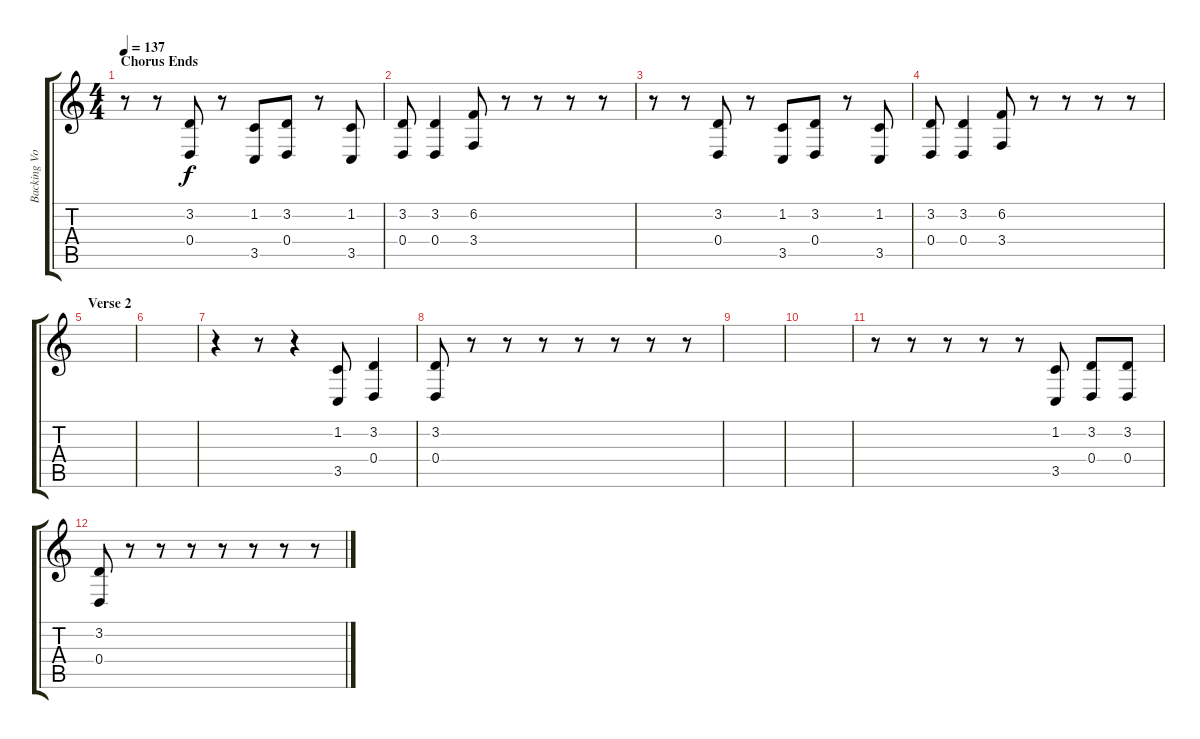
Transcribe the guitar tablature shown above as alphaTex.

\track ("Backing Vocals" "Backing Vo") {instrument viola}
\staff {score tabs}
\tuning (E4 B3 G3 D3 A2 E2) {hide}
\ts (4 4)
\section ("" "Chorus Ends")
\tempo 137
\clef g2
\ks c
r.8{dy f} r.8 (3.2 0.4).8 r.8 (1.2 3.5).8 (3.2 0.4).8 r.8 (1.2 3.5).8 |
(3.2 0.4).8 (3.2 0.4).4 (6.2 3.4).8 r.8 r.8 r.8 r.8 |
r.8 r.8 (3.2 0.4).8 r.8 (1.2 3.5).8 (3.2 0.4).8 r.8 (1.2 3.5).8 |
(3.2 0.4).8 (3.2 0.4).4 (6.2 3.4).8 r.8 r.8 r.8 r.8 |
\section ("" "Verse 2")
|
|
r.4 r.8 r.4 (1.2 3.5).8 (3.2 0.4).4 |
(3.2 0.4).8 r.8 r.8 r.8 r.8 r.8 r.8 r.8 |
|
|
r.8 r.8 r.8 r.8 r.8 (1.2 3.5).8 (3.2 0.4).8 (3.2 0.4).8 |
(3.2 0.4).8 r.8 r.8 r.8 r.8 r.8 r.8 r.8
